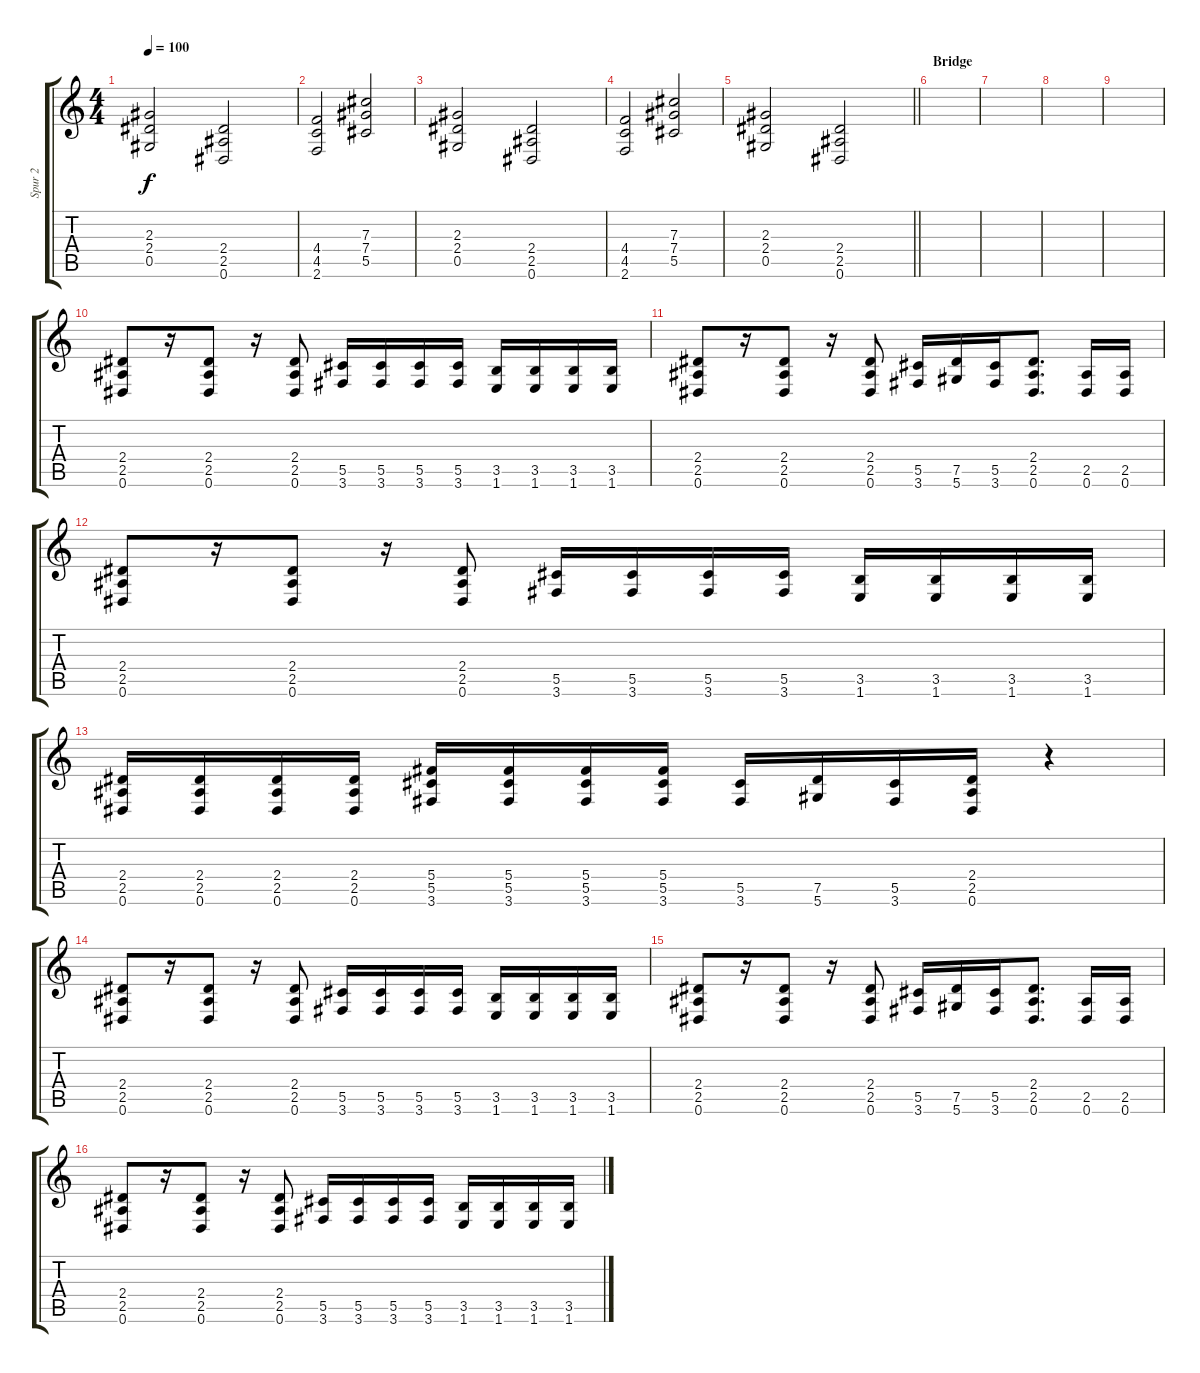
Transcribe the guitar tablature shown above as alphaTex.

\track ("Spur 2" "Spur 2") {instrument overdrivenguitar}
\staff {score tabs}
\tuning (Eb4 Bb3 Gb3 Db3 Ab2 Eb2) {hide}
\ts (4 4)
\tempo 100
\clef g2
\ks c
(2.3 2.4 0.5).2{dy f} (2.4 2.5 0.6).2 |
(4.4 4.5 2.6).2 (7.3 7.4 5.5).2 |
(2.3 2.4 0.5).2 (2.4 2.5 0.6).2 |
(4.4 4.5 2.6).2 (7.3 7.4 5.5).2 |
\barLineRight lightlight
(2.3 2.4 0.5).2 (2.4 2.5 0.6).2 |
\section ("" "Bridge")
|
|
|
|
(2.4 2.5 0.6).8 r.16 (2.4 2.5 0.6).8 r.16 (2.4 2.5 0.6).8 (5.5 3.6).16 (5.5 3.6).16 (5.5 3.6).16 (5.5 3.6).16 (3.5 1.6).16 (3.5 1.6).16 (3.5 1.6).16 (3.5 1.6).16 |
(2.4 2.5 0.6).8 r.16 (2.4 2.5 0.6).8 r.16 (2.4 2.5 0.6).8 (5.5 3.6).16 (7.5 5.6).16 (5.5 3.6).16 (2.4 2.5 0.6).8{d} (2.5 0.6).16 (2.5 0.6).16 |
(2.4 2.5 0.6).8 r.16 (2.4 2.5 0.6).8 r.16 (2.4 2.5 0.6).8 (5.5 3.6).16 (5.5 3.6).16 (5.5 3.6).16 (5.5 3.6).16 (3.5 1.6).16 (3.5 1.6).16 (3.5 1.6).16 (3.5 1.6).16 |
(2.4 2.5 0.6).16 (2.4 2.5 0.6).16 (2.4 2.5 0.6).16 (2.4 2.5 0.6).16 (5.4 5.5 3.6).16 (5.4 5.5 3.6).16 (5.4 5.5 3.6).16 (5.4 5.5 3.6).16 (5.5 3.6).16 (7.5 5.6).16 (5.5 3.6).16 (2.4 2.5 0.6).16 r.4 |
(2.4 2.5 0.6).8 r.16 (2.4 2.5 0.6).8 r.16 (2.4 2.5 0.6).8 (5.5 3.6).16 (5.5 3.6).16 (5.5 3.6).16 (5.5 3.6).16 (3.5 1.6).16 (3.5 1.6).16 (3.5 1.6).16 (3.5 1.6).16 |
(2.4 2.5 0.6).8 r.16 (2.4 2.5 0.6).8 r.16 (2.4 2.5 0.6).8 (5.5 3.6).16 (7.5 5.6).16 (5.5 3.6).16 (2.4 2.5 0.6).8{d} (2.5 0.6).16 (2.5 0.6).16 |
(2.4 2.5 0.6).8 r.16 (2.4 2.5 0.6).8 r.16 (2.4 2.5 0.6).8 (5.5 3.6).16 (5.5 3.6).16 (5.5 3.6).16 (5.5 3.6).16 (3.5 1.6).16 (3.5 1.6).16 (3.5 1.6).16 (3.5 1.6).16
